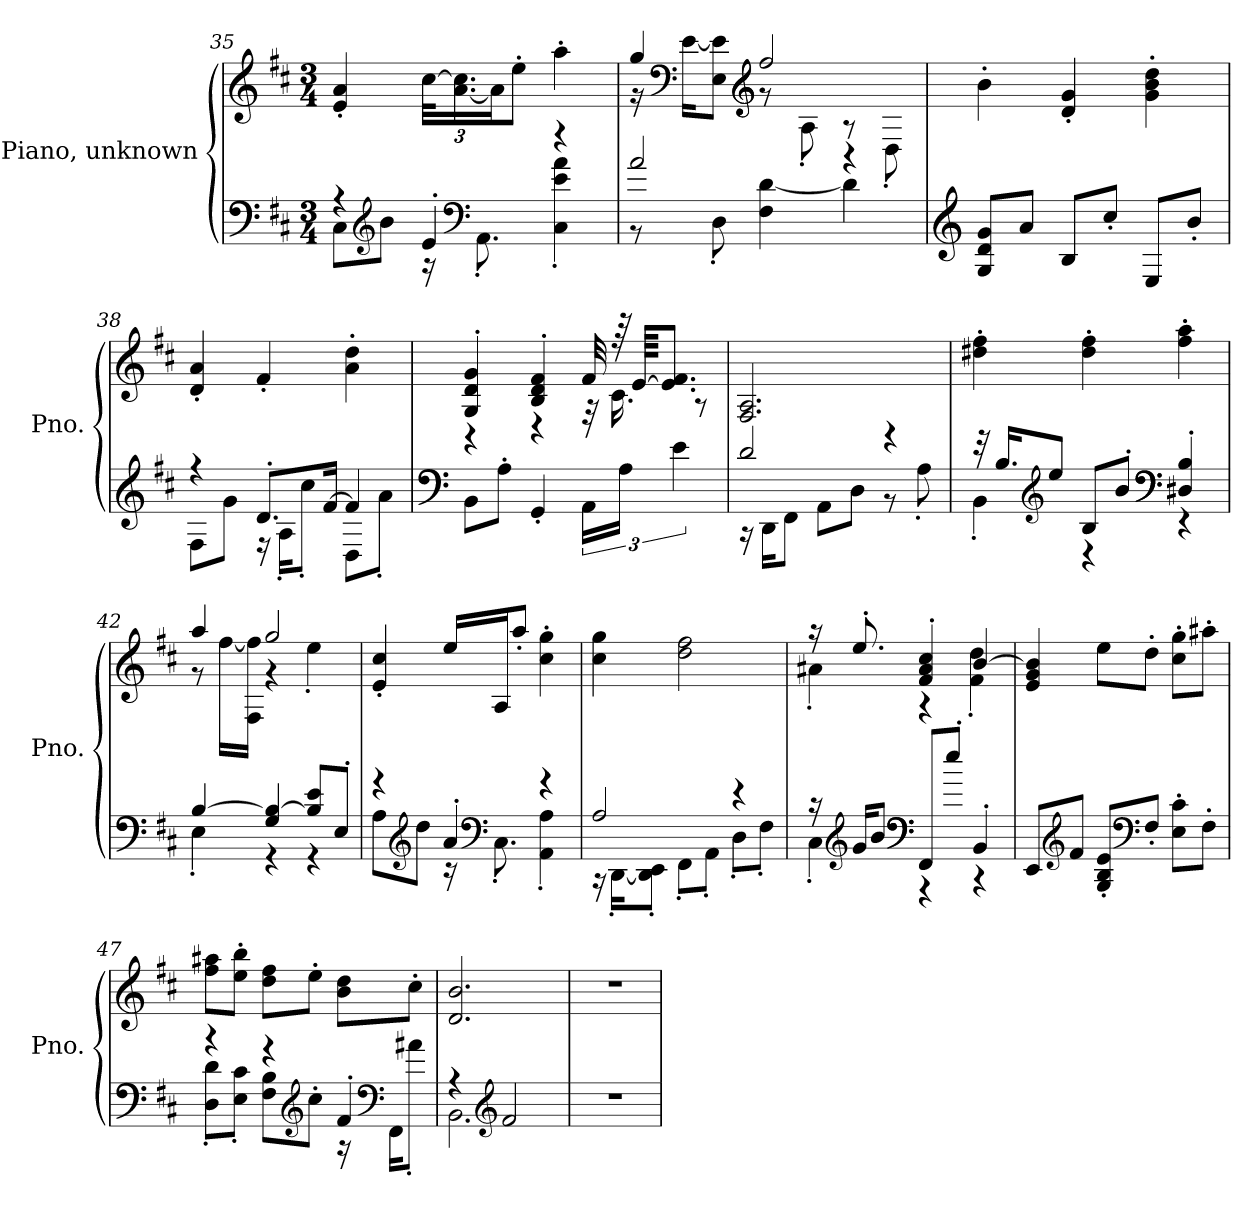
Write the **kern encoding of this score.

**kern	**kern
*part1	*part1
*staff2	*staff1
*I"Piano, unknown	*
*I'Pno.	*
*clefF4	*clefG2
*k[f#c#]	*k[f#c#]
*M3/4	*M3/4
=35	=35
*^	*
4r	8C#\L	4e/' 4a/'
*clefG2	*	*
.	8b\J	.
*	*	*Xbrackettup
4e'/	16r	[48cc#\KLL
.	.	[24.a\ 24.cc#\]
*clefF4	*	*
.	8.AA'\	.
.	.	24a\J]
.	.	8ee'\J
4r	4C#\' 4e\' 4a\'	4aa'\
!!LO:LB:g=z
=36	=36	=36
*	*	*^
2a/	8r	4gg/	16r
*	*	*clefF4	*
.	.	.	[16e\KL
.	8D'\	.	8E\ 8e\]J
*	*	*clefG2	*
.	4F#\ [4d\	2ff#/	8r
.	.	.	8A'\
4r	4d\]	.	8r
.	.	.	8D'\
*v	*v	*	*
*	*v	*v
=37	=37
*clefG2	*
8G/ 8d/ 8g/L	4b'\
8a/J	.
8B/L	4d/' 4g/'
8cc#'/J	.
8E/L	4g\' 4b\' 4dd\'
8b'/J	.
=38	=38
*^	*
4r	8F#\L	4d/' 4a/'
.	8g\J	.
8.d'/L	16r	4f#'/
.	16A'\KL	.
.	8cc#'\J	.
[16f#/Jk	.	.
4f#/]	8D\L	4a\' 4dd\'
.	8a'\J	.
*v	*v	*
=39	=39
*clefF4	*
*	*^
8BB\L	4G/' 4d/' 4g/'	4r
8A'\J	.	.
4GG'/	4B/' 4d/' 4f#/'	4r
24AA\LL	32f#/	32r
.	64r	16.c#\
24A\JJ	.	.
.	[64e/KKKL	.
.	8.e/] 8.f#/J	.
6e\	.	.
.	.	8r
*	*v	*v
!!LO:LB:g=z
=40	=40
*^	*
2d/	16r	2.F#/ 2.A/
.	16DD\KL	.
.	8FF#\J	.
.	8AA\L	.
.	8D\J	.
4r	8r	.
.	8A'\	.
=41	=41	=41
32r	4BB'\	4dd#X\' 4ff#\'
16.B/KL	.	.
*clefG2	*	*
8ee/J	.	.
8B/L	4r	4dd#\' 4ff#\'
8b'/J	.	.
*clefF4	*	*
4D#X/' 4B/'	4r	4ff#\' 4aa\'
=42	=42	=42
*	*	*^
[4B/	4E'\	4aa/	8r
.	.	.	[16ff#\LL
.	.	.	16F#\ 16ff#\]JJ
4G/ 4B/_	4r	2gg/	4r
8B/] 8e/L	4r	.	4ee'\
8E'/J	.	.	.
*	*	*v	*v
=43	=43	=43
4r	8A\L	4e/' 4cc#/'
*clefG2	*	*
.	8dd\J	.
4a'/	16r	16ee/LL
*clefF4	*	*
.	8.C#'\	16A/J
.	.	8aa'/J
4r	4AA\' 4A\'	4cc#\' 4gg\'
!!LO:LB:g=z
=44	=44	=44
2A/	16r	4cc#\ 4gg\
.	[16DD'\KL	.
.	8DD\]' 8EE\'J	.
.	8FF#'\L	2dd\ 2ff#\
.	8AA'\J	.
4r	8D'\L	.
.	8F#'\J	.
=45	=45	=45
*	*	*^
16r	4C#'\	16r	4a#X'\
*clefG2	*	*	*
16g/KL	.	8.ee'/	.
8b/J	.	.	.
*clefF4	*	*	*
8FF#/L	4r	4f#/' 4a#/' 4cc#/'	4r
8ee'/J	.	.	.
4BB'/	4r	[4b/	4f#\' 4dd\'
*v	*v	*	*
*	*v	*v
=46	=46
8EE/L	4e/ 4g/ 4b/]
*clefG2	*
8f#/J	.
8G/' 8B/' 8e/'L	8ee\L
*clefF4	*
8F#'/J	8dd'\J
8E\' 8c#\'L	8cc#\' 8gg\'L
8F#'\J	8aa#X'\J
=47	=47
*^	*
4r	8D\' 8d\'L	8ff#\ 8aa#X\L
.	8E\' 8c#\'J	8ee\' 8bb\'J
4r	8F#\ 8B\L	8dd\ 8ff#\L
*clefG2	*	*
.	8cc#'\J	8ee'\J
4f#'/	16r	8b\ 8dd\L
*clefF4	*	*
.	16FF#\KL	.
.	8a#X'\J	8cc#'\J
!!LO:PB:g=z
=48	=48	=48
4r	2.BB\	2.d/ 2.b/
*clefG2	*	*
2f#/	.	.
*v	*v	*
=49	=49
2.r	2.r
=	=
*-	*-
